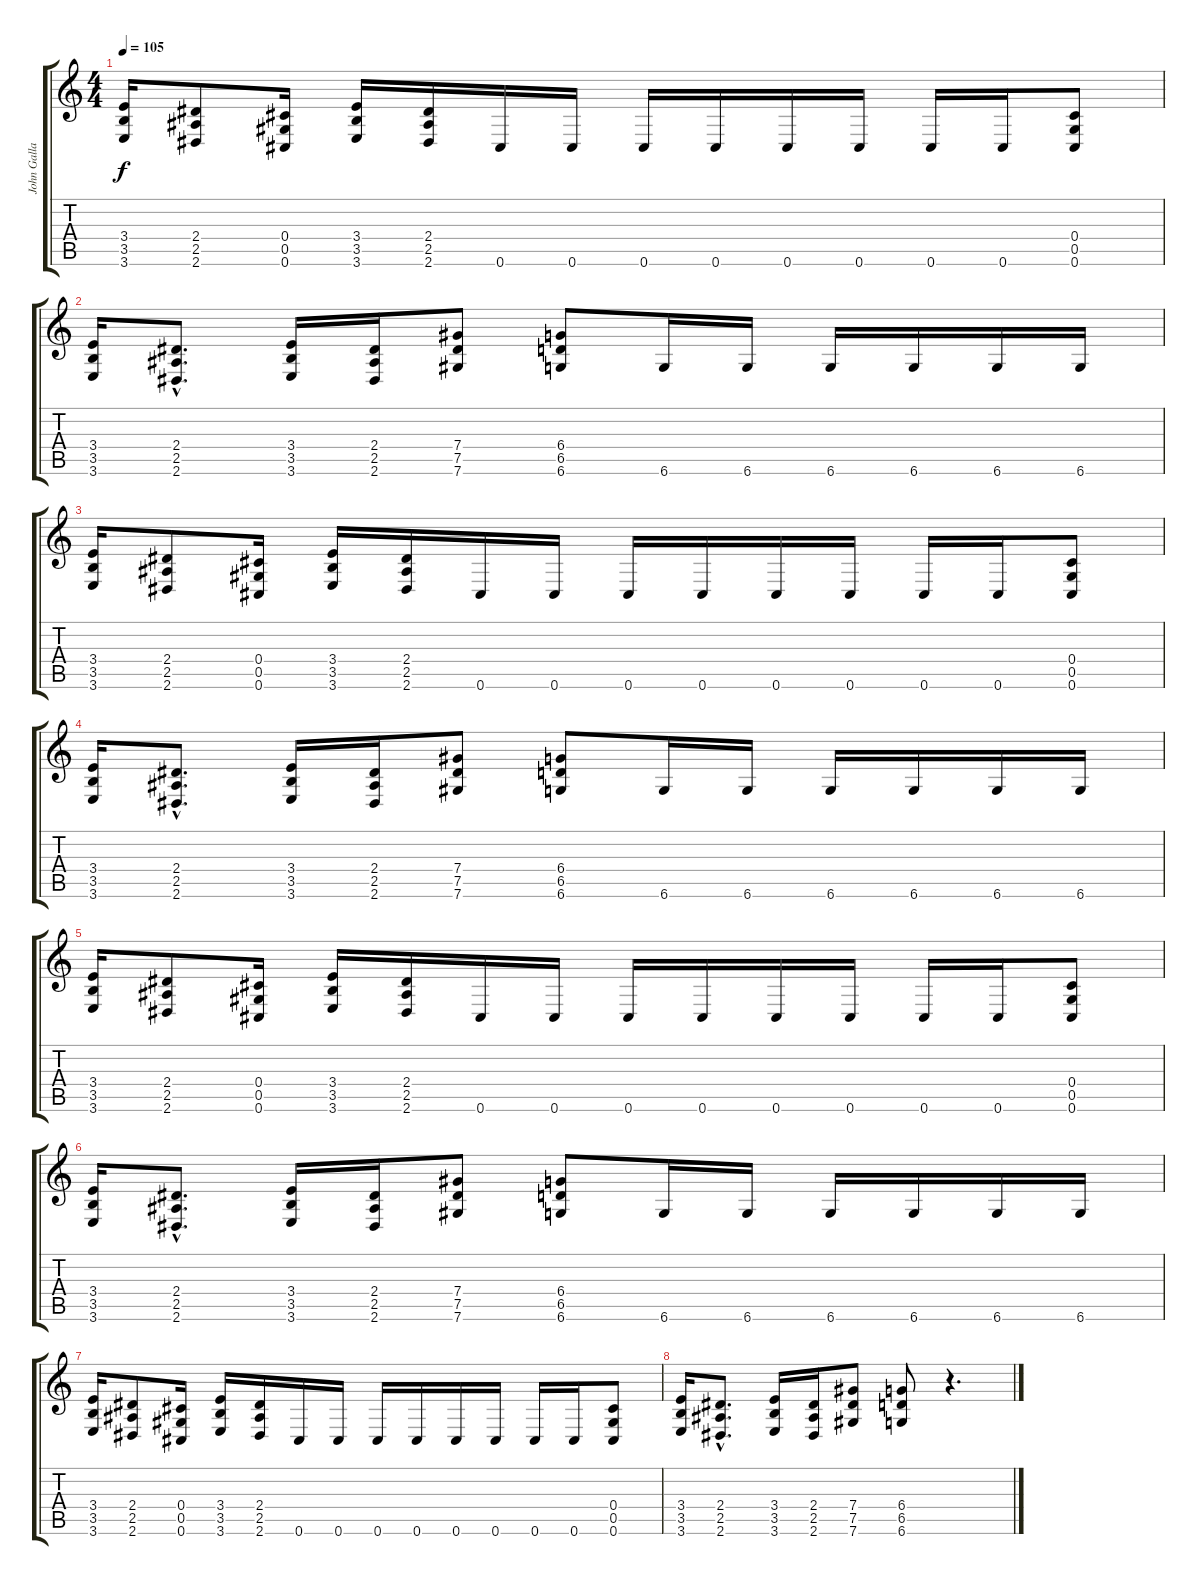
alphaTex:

\track ("John Gallagher" "John Galla") {instrument distortionguitar}
\staff {score tabs}
\tuning (Eb4 Bb3 Gb3 Db3 Ab2 Db2) {hide}
\ts (4 4)
\tempo 105
\clef g2
\ks c
(3.4 3.5 3.6).16{dy f} (2.4 2.5 2.6).8 (0.4 0.5 0.6).16 (3.4 3.5 3.6).16 (2.4 2.5 2.6).16 0.6.16 0.6.16 0.6.16 0.6.16 0.6.16 0.6.16 0.6.16 0.6.16 (0.4 0.5 0.6).8 |
(3.4 3.5 3.6).16 (2.4{hac} 2.5{hac} 2.6{hac}).8{d} (3.4 3.5 3.6).16 (2.4 2.5 2.6).16 (7.4 7.5 7.6).8 (6.4 6.5 6.6).8 6.6.16 6.6.16 6.6.16 6.6.16 6.6.16 6.6.16 |
(3.4 3.5 3.6).16 (2.4 2.5 2.6).8 (0.4 0.5 0.6).16 (3.4 3.5 3.6).16 (2.4 2.5 2.6).16 0.6.16 0.6.16 0.6.16 0.6.16 0.6.16 0.6.16 0.6.16 0.6.16 (0.4 0.5 0.6).8 |
(3.4 3.5 3.6).16 (2.4{hac} 2.5{hac} 2.6{hac}).8{d} (3.4 3.5 3.6).16 (2.4 2.5 2.6).16 (7.4 7.5 7.6).8 (6.4 6.5 6.6).8 6.6.16 6.6.16 6.6.16 6.6.16 6.6.16 6.6.16 |
(3.4 3.5 3.6).16 (2.4 2.5 2.6).8 (0.4 0.5 0.6).16 (3.4 3.5 3.6).16 (2.4 2.5 2.6).16 0.6.16 0.6.16 0.6.16 0.6.16 0.6.16 0.6.16 0.6.16 0.6.16 (0.4 0.5 0.6).8 |
(3.4 3.5 3.6).16 (2.4{hac} 2.5{hac} 2.6{hac}).8{d} (3.4 3.5 3.6).16 (2.4 2.5 2.6).16 (7.4 7.5 7.6).8 (6.4 6.5 6.6).8 6.6.16 6.6.16 6.6.16 6.6.16 6.6.16 6.6.16 |
(3.4 3.5 3.6).16 (2.4 2.5 2.6).8 (0.4 0.5 0.6).16 (3.4 3.5 3.6).16 (2.4 2.5 2.6).16 0.6.16 0.6.16 0.6.16 0.6.16 0.6.16 0.6.16 0.6.16 0.6.16 (0.4 0.5 0.6).8 |
(3.4 3.5 3.6).16 (2.4{hac} 2.5{hac} 2.6{hac}).8{d} (3.4 3.5 3.6).16 (2.4 2.5 2.6).16 (7.4 7.5 7.6).8 (6.4 6.5 6.6).8 r.4{d}
